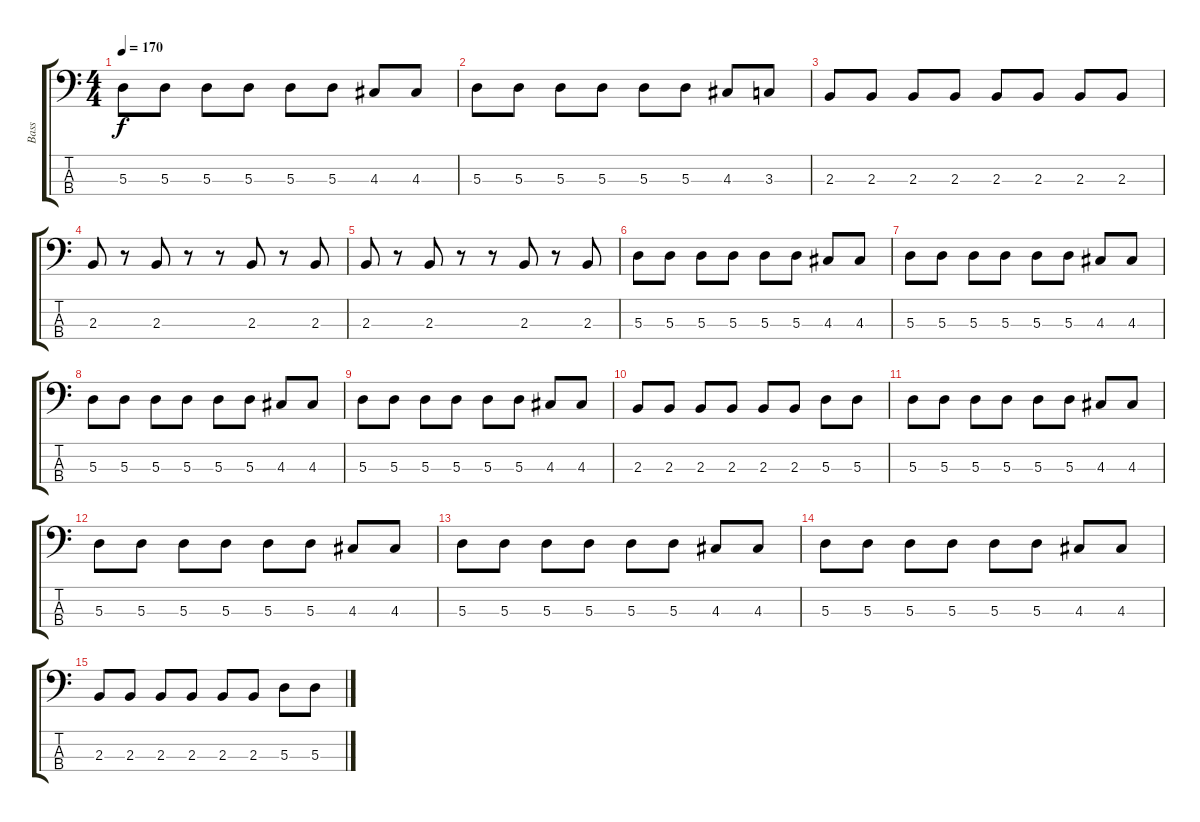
\track ("Bass" "Bass") {instrument electricbassfinger}
\staff {score tabs}
\tuning (G2 D2 A1 E1) {hide}
\ts (4 4)
\tempo 170
\clef f4
\ks c
5.3.8{dy f} 5.3.8 5.3.8 5.3.8 5.3.8 5.3.8 4.3.8 4.3.8 |
5.3.8 5.3.8 5.3.8 5.3.8 5.3.8 5.3.8 4.3.8 3.3.8 |
2.3.8 2.3.8 2.3.8 2.3.8 2.3.8 2.3.8 2.3.8 2.3.8 |
2.3.8 r.8 2.3.8 r.8 r.8 2.3.8 r.8 2.3.8 |
2.3.8 r.8 2.3.8 r.8 r.8 2.3.8 r.8 2.3.8 |
5.3.8 5.3.8 5.3.8 5.3.8 5.3.8 5.3.8 4.3.8 4.3.8 |
5.3.8 5.3.8 5.3.8 5.3.8 5.3.8 5.3.8 4.3.8 4.3.8 |
5.3.8 5.3.8 5.3.8 5.3.8 5.3.8 5.3.8 4.3.8 4.3.8 |
5.3.8 5.3.8 5.3.8 5.3.8 5.3.8 5.3.8 4.3.8 4.3.8 |
2.3.8 2.3.8 2.3.8 2.3.8 2.3.8 2.3.8 5.3.8 5.3.8 |
5.3.8 5.3.8 5.3.8 5.3.8 5.3.8 5.3.8 4.3.8 4.3.8 |
5.3.8 5.3.8 5.3.8 5.3.8 5.3.8 5.3.8 4.3.8 4.3.8 |
5.3.8 5.3.8 5.3.8 5.3.8 5.3.8 5.3.8 4.3.8 4.3.8 |
5.3.8 5.3.8 5.3.8 5.3.8 5.3.8 5.3.8 4.3.8 4.3.8 |
2.3.8 2.3.8 2.3.8 2.3.8 2.3.8 2.3.8 5.3.8 5.3.8
